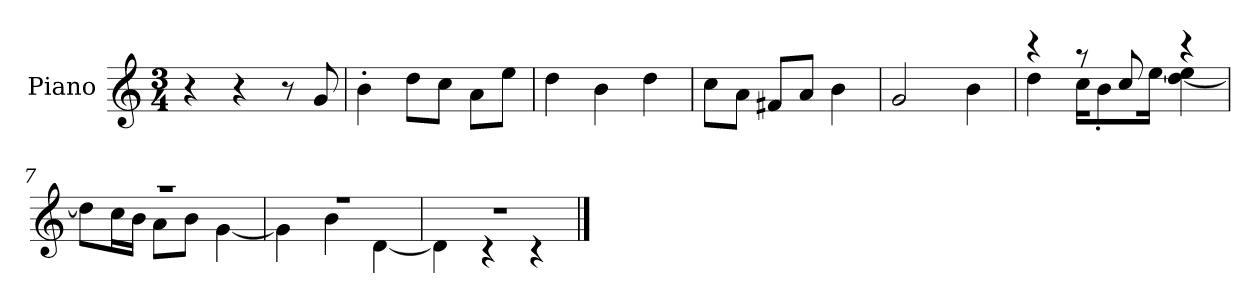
**kern
*part1
*staff1
*I"Piano
*I'P-no
*clefG2
*k[]
*M3/4
*MM176
=1
4r
4r
8r
8g/
=2
4b'\
8dd\L
8cc\J
8a\L
8ee\J
=3
4dd\
4b\
4dd\
=4
8cc\L
8a\J
8f#X/L
8a/J
4b\
=5
2g/
4b\
=6
*^
4r	4dd\
8r	16cc\KL
.	8b'\
8cc/	.
.	[16ee\Jk
4r	[4dd\ 4ee\]
=7	=7
2.r	8dd\L]
.	16cc\L
.	16b\JJ
.	8a\L
.	8b\J
.	[4g\
=8	=8
2.r	4g\]
.	4b\
.	[4d\
!!LO:LB:g=z	!!
=9	=9
2.r	4d\]
.	4r
.	4r
*v	*v
==
*-
